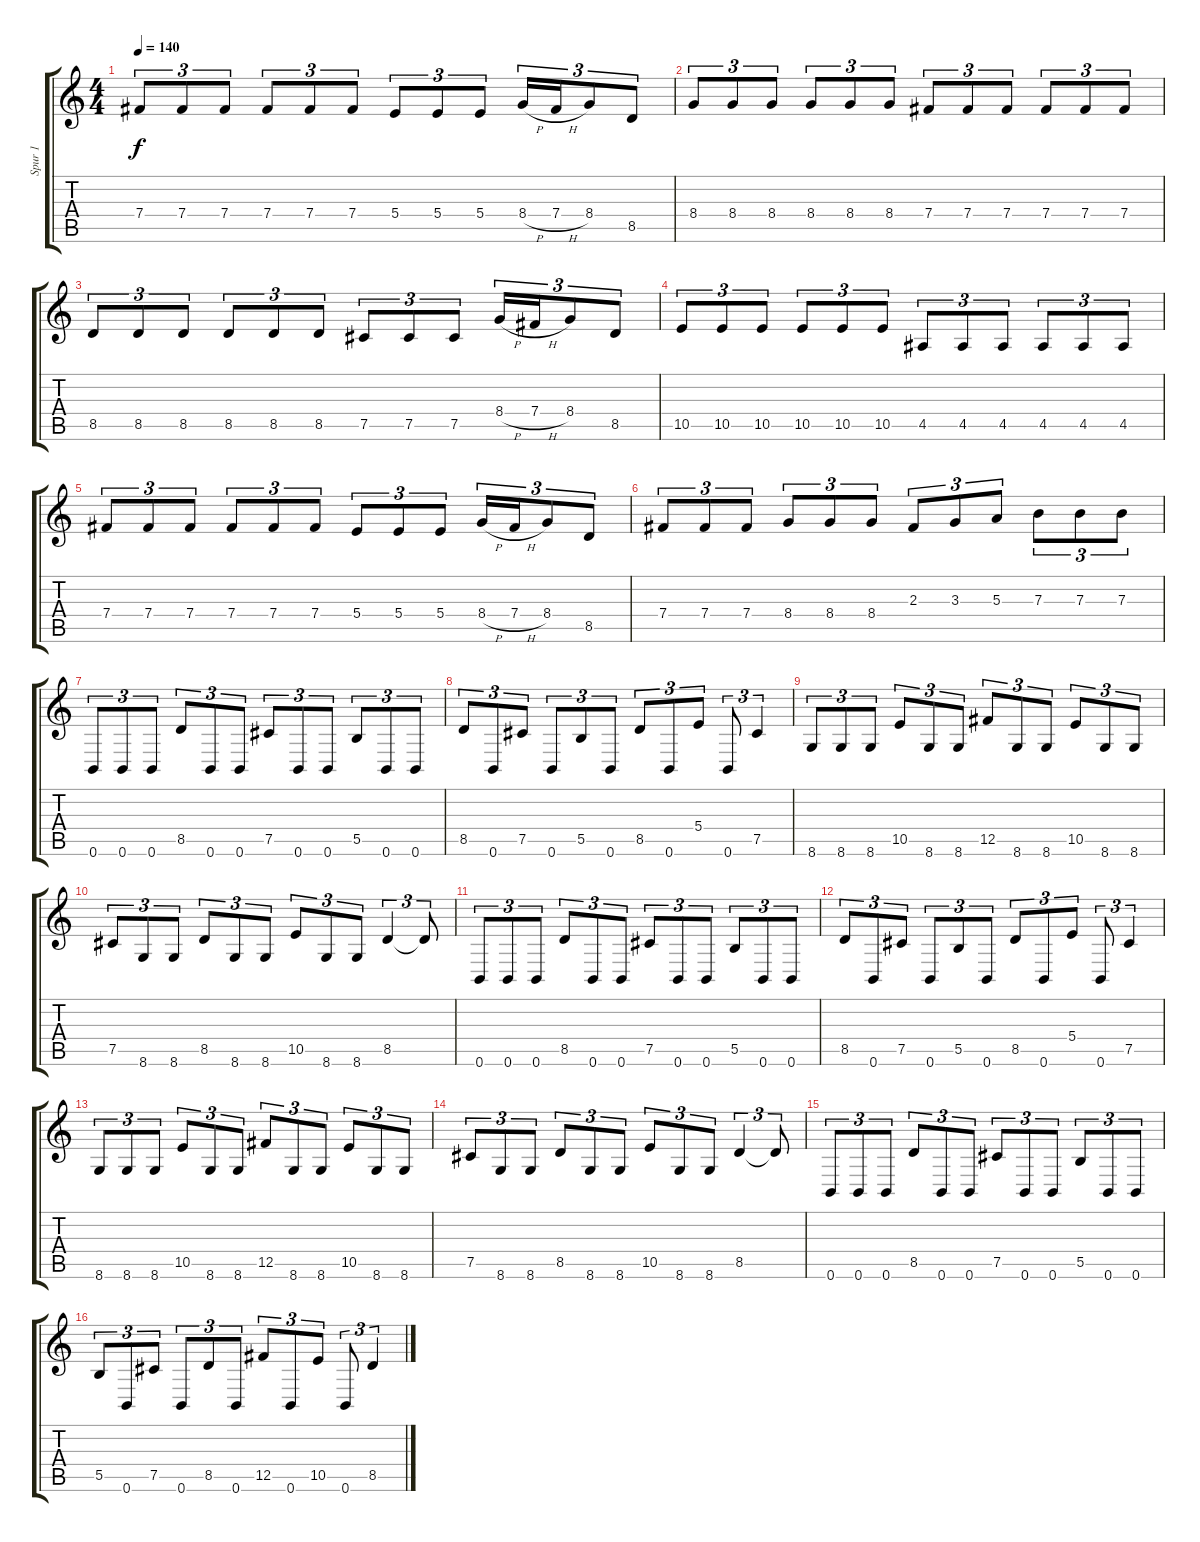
\track ("Spur 1" "Spur 1") {instrument distortionguitar}
\staff {score tabs}
\tuning (Db4 Ab3 E3 B2 Gb2 B1) {hide}
\ts (4 4)
\tempo 140
\clef g2
\ks c
7.4.8{tu (3 2) dy f} 7.4.8{tu (3 2)} 7.4.8{tu (3 2)} 7.4.8{tu (3 2)} 7.4.8{tu (3 2)} 7.4.8{tu (3 2)} 5.4.8{tu (3 2)} 5.4.8{tu (3 2)} 5.4.8{tu (3 2)} 8.4{h}.16{tu (3 2)} 7.4{h}.16{tu (3 2)} 8.4.8{tu (3 2)} 8.5.8{tu (3 2)} |
8.4.8{tu (3 2)} 8.4.8{tu (3 2)} 8.4.8{tu (3 2)} 8.4.8{tu (3 2)} 8.4.8{tu (3 2)} 8.4.8{tu (3 2)} 7.4.8{tu (3 2)} 7.4.8{tu (3 2)} 7.4.8{tu (3 2)} 7.4.8{tu (3 2)} 7.4.8{tu (3 2)} 7.4.8{tu (3 2)} |
8.5.8{tu (3 2)} 8.5.8{tu (3 2)} 8.5.8{tu (3 2)} 8.5.8{tu (3 2)} 8.5.8{tu (3 2)} 8.5.8{tu (3 2)} 7.5.8{tu (3 2)} 7.5.8{tu (3 2)} 7.5.8{tu (3 2)} 8.4{h}.16{tu (3 2)} 7.4{h}.16{tu (3 2)} 8.4.8{tu (3 2)} 8.5.8{tu (3 2)} |
10.5.8{tu (3 2)} 10.5.8{tu (3 2)} 10.5.8{tu (3 2)} 10.5.8{tu (3 2)} 10.5.8{tu (3 2)} 10.5.8{tu (3 2)} 4.5.8{tu (3 2)} 4.5.8{tu (3 2)} 4.5.8{tu (3 2)} 4.5.8{tu (3 2)} 4.5.8{tu (3 2)} 4.5.8{tu (3 2)} |
7.4.8{tu (3 2)} 7.4.8{tu (3 2)} 7.4.8{tu (3 2)} 7.4.8{tu (3 2)} 7.4.8{tu (3 2)} 7.4.8{tu (3 2)} 5.4.8{tu (3 2)} 5.4.8{tu (3 2)} 5.4.8{tu (3 2)} 8.4{h}.16{tu (3 2)} 7.4{h}.16{tu (3 2)} 8.4.8{tu (3 2)} 8.5.8{tu (3 2)} |
7.4.8{tu (3 2)} 7.4.8{tu (3 2)} 7.4.8{tu (3 2)} 8.4.8{tu (3 2)} 8.4.8{tu (3 2)} 8.4.8{tu (3 2)} 2.3.8{tu (3 2)} 3.3.8{tu (3 2)} 5.3.8{tu (3 2)} 7.3.8{tu (3 2)} 7.3.8{tu (3 2)} 7.3.8{tu (3 2)} |
0.6.8{tu (3 2)} 0.6.8{tu (3 2)} 0.6.8{tu (3 2)} 8.5.8{tu (3 2)} 0.6.8{tu (3 2)} 0.6.8{tu (3 2)} 7.5.8{tu (3 2)} 0.6.8{tu (3 2)} 0.6.8{tu (3 2)} 5.5.8{tu (3 2)} 0.6.8{tu (3 2)} 0.6.8{tu (3 2)} |
8.5.8{tu (3 2)} 0.6.8{tu (3 2)} 7.5.8{tu (3 2)} 0.6.8{tu (3 2)} 5.5.8{tu (3 2)} 0.6.8{tu (3 2)} 8.5.8{tu (3 2)} 0.6.8{tu (3 2)} 5.4.8{tu (3 2)} 0.6.8{tu (3 2)} 7.5.4{tu (3 2)} |
8.6.8{tu (3 2)} 8.6.8{tu (3 2)} 8.6.8{tu (3 2)} 10.5.8{tu (3 2)} 8.6.8{tu (3 2)} 8.6.8{tu (3 2)} 12.5.8{tu (3 2)} 8.6.8{tu (3 2)} 8.6.8{tu (3 2)} 10.5.8{tu (3 2)} 8.6.8{tu (3 2)} 8.6.8{tu (3 2)} |
7.5.8{tu (3 2)} 8.6.8{tu (3 2)} 8.6.8{tu (3 2)} 8.5.8{tu (3 2)} 8.6.8{tu (3 2)} 8.6.8{tu (3 2)} 10.5.8{tu (3 2)} 8.6.8{tu (3 2)} 8.6.8{tu (3 2)} 8.5.4{tu (3 2)} 8.5{t}.8{tu (3 2)} |
0.6.8{tu (3 2)} 0.6.8{tu (3 2)} 0.6.8{tu (3 2)} 8.5.8{tu (3 2)} 0.6.8{tu (3 2)} 0.6.8{tu (3 2)} 7.5.8{tu (3 2)} 0.6.8{tu (3 2)} 0.6.8{tu (3 2)} 5.5.8{tu (3 2)} 0.6.8{tu (3 2)} 0.6.8{tu (3 2)} |
8.5.8{tu (3 2)} 0.6.8{tu (3 2)} 7.5.8{tu (3 2)} 0.6.8{tu (3 2)} 5.5.8{tu (3 2)} 0.6.8{tu (3 2)} 8.5.8{tu (3 2)} 0.6.8{tu (3 2)} 5.4.8{tu (3 2)} 0.6.8{tu (3 2)} 7.5.4{tu (3 2)} |
8.6.8{tu (3 2)} 8.6.8{tu (3 2)} 8.6.8{tu (3 2)} 10.5.8{tu (3 2)} 8.6.8{tu (3 2)} 8.6.8{tu (3 2)} 12.5.8{tu (3 2)} 8.6.8{tu (3 2)} 8.6.8{tu (3 2)} 10.5.8{tu (3 2)} 8.6.8{tu (3 2)} 8.6.8{tu (3 2)} |
7.5.8{tu (3 2)} 8.6.8{tu (3 2)} 8.6.8{tu (3 2)} 8.5.8{tu (3 2)} 8.6.8{tu (3 2)} 8.6.8{tu (3 2)} 10.5.8{tu (3 2)} 8.6.8{tu (3 2)} 8.6.8{tu (3 2)} 8.5.4{tu (3 2)} 8.5{t}.8{tu (3 2)} |
0.6.8{tu (3 2)} 0.6.8{tu (3 2)} 0.6.8{tu (3 2)} 8.5.8{tu (3 2)} 0.6.8{tu (3 2)} 0.6.8{tu (3 2)} 7.5.8{tu (3 2)} 0.6.8{tu (3 2)} 0.6.8{tu (3 2)} 5.5.8{tu (3 2)} 0.6.8{tu (3 2)} 0.6.8{tu (3 2)} |
5.5.8{tu (3 2)} 0.6.8{tu (3 2)} 7.5.8{tu (3 2)} 0.6.8{tu (3 2)} 8.5.8{tu (3 2)} 0.6.8{tu (3 2)} 12.5.8{tu (3 2)} 0.6.8{tu (3 2)} 10.5.8{tu (3 2)} 0.6.8{tu (3 2)} 8.5.4{tu (3 2)}
